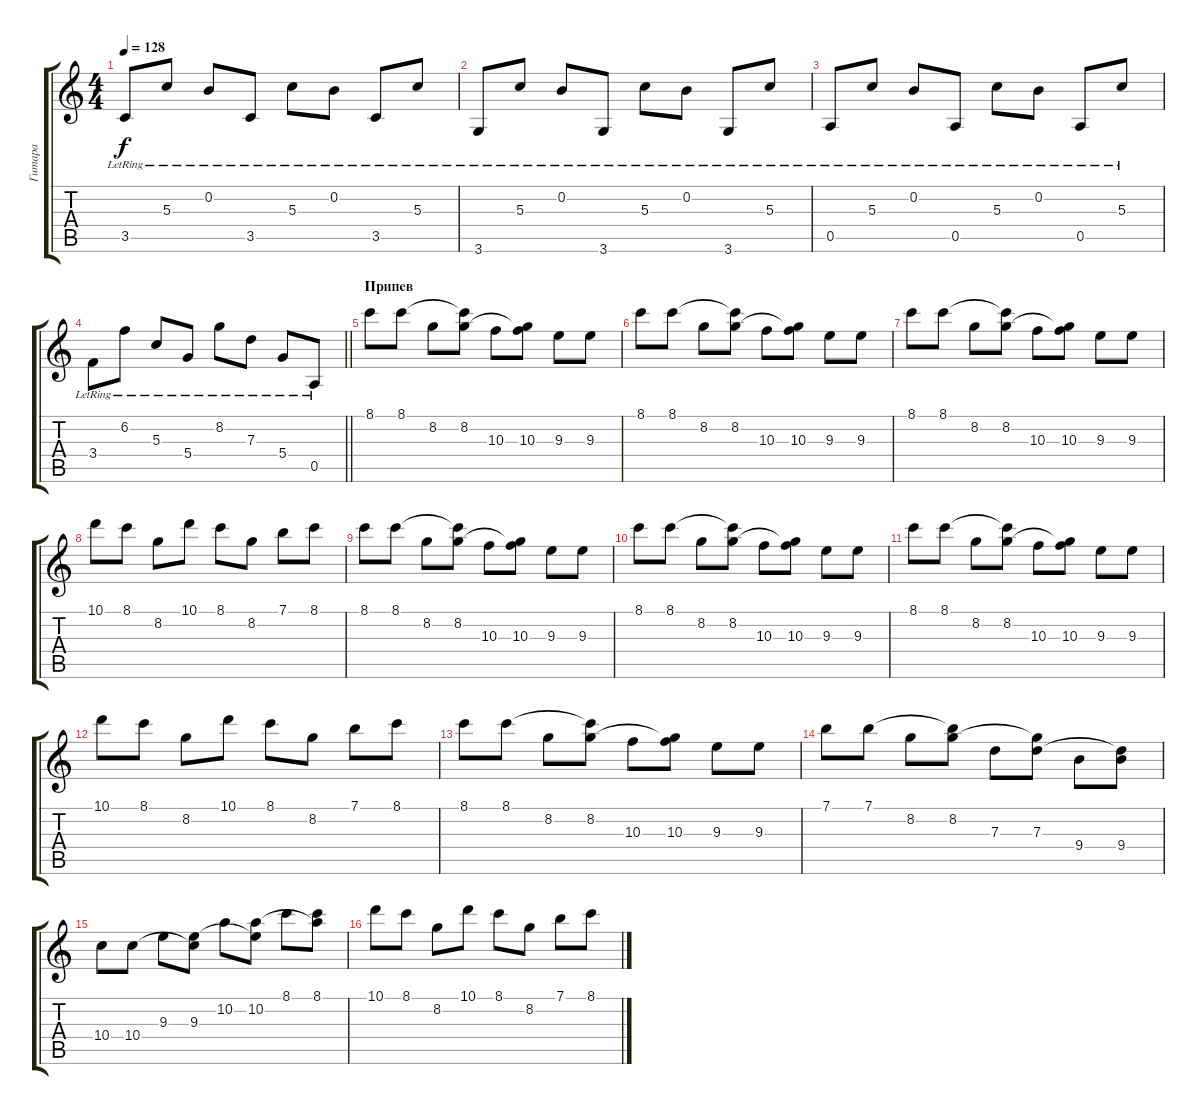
\track ("Гитара" "Гитара") {instrument electricguitarclean}
\staff {score tabs}
\tuning (E4 B3 G3 D3 A2 E2) {hide}
\ts (4 4)
\tempo 128
\clef g2
\ks c
3.5{lr}.8{dy f} 5.3{lr}.8 0.2{lr}.8 3.5{lr}.8 5.3{lr}.8 0.2{lr}.8 3.5{lr}.8 5.3{lr}.8 |
3.6{lr}.8 5.3{lr}.8 0.2{lr}.8 3.6{lr}.8 5.3{lr}.8 0.2{lr}.8 3.6{lr}.8 5.3{lr}.8 |
0.5{lr}.8 5.3{lr}.8 0.2{lr}.8 0.5{lr}.8 5.3{lr}.8 0.2{lr}.8 0.5{lr}.8 5.3{lr}.8 |
\barLineRight lightlight
3.4{lr}.8 6.2{lr}.8 5.3{lr}.8 5.4{lr}.8 8.2{lr}.8 7.3{lr}.8 5.4{lr}.8 0.5{lr}.8 |
\section ("" "Припев")
8.1.8{instrument overdrivenguitar} 8.1.8 8.2.8 (8.1{t} 8.2).8 10.3.8 (8.2{t} 10.3).8 9.3.8 9.3.8 |
8.1.8 8.1.8 8.2.8 (8.1{t} 8.2).8 10.3.8 (8.2{t} 10.3).8 9.3.8 9.3.8 |
8.1.8 8.1.8 8.2.8 (8.1{t} 8.2).8 10.3.8 (8.2{t} 10.3).8 9.3.8 9.3.8 |
10.1.8 8.1.8 8.2.8 10.1.8 8.1.8 8.2.8 7.1.8 8.1.8 |
8.1.8 8.1.8 8.2.8 (8.1{t} 8.2).8 10.3.8 (8.2{t} 10.3).8 9.3.8 9.3.8 |
8.1.8 8.1.8 8.2.8 (8.1{t} 8.2).8 10.3.8 (8.2{t} 10.3).8 9.3.8 9.3.8 |
8.1.8 8.1.8 8.2.8 (8.1{t} 8.2).8 10.3.8 (8.2{t} 10.3).8 9.3.8 9.3.8 |
10.1.8 8.1.8 8.2.8 10.1.8 8.1.8 8.2.8 7.1.8 8.1.8 |
8.1.8 8.1.8 8.2.8 (8.1{t} 8.2).8 10.3.8 (8.2{t} 10.3).8 9.3.8 9.3.8 |
7.1.8 7.1.8 8.2.8 (7.1{t} 8.2).8 7.3.8 (8.2{t} 7.3).8 9.4.8 (7.3{t} 9.4).8 |
10.4.8 10.4.8 9.3.8 (9.3 10.4{t}).8 10.2.8 (10.2 9.3{t}).8 8.1.8 (8.1 10.2{t}).8 |
10.1.8 8.1.8 8.2.8 10.1.8 8.1.8 8.2.8 7.1.8 8.1.8
